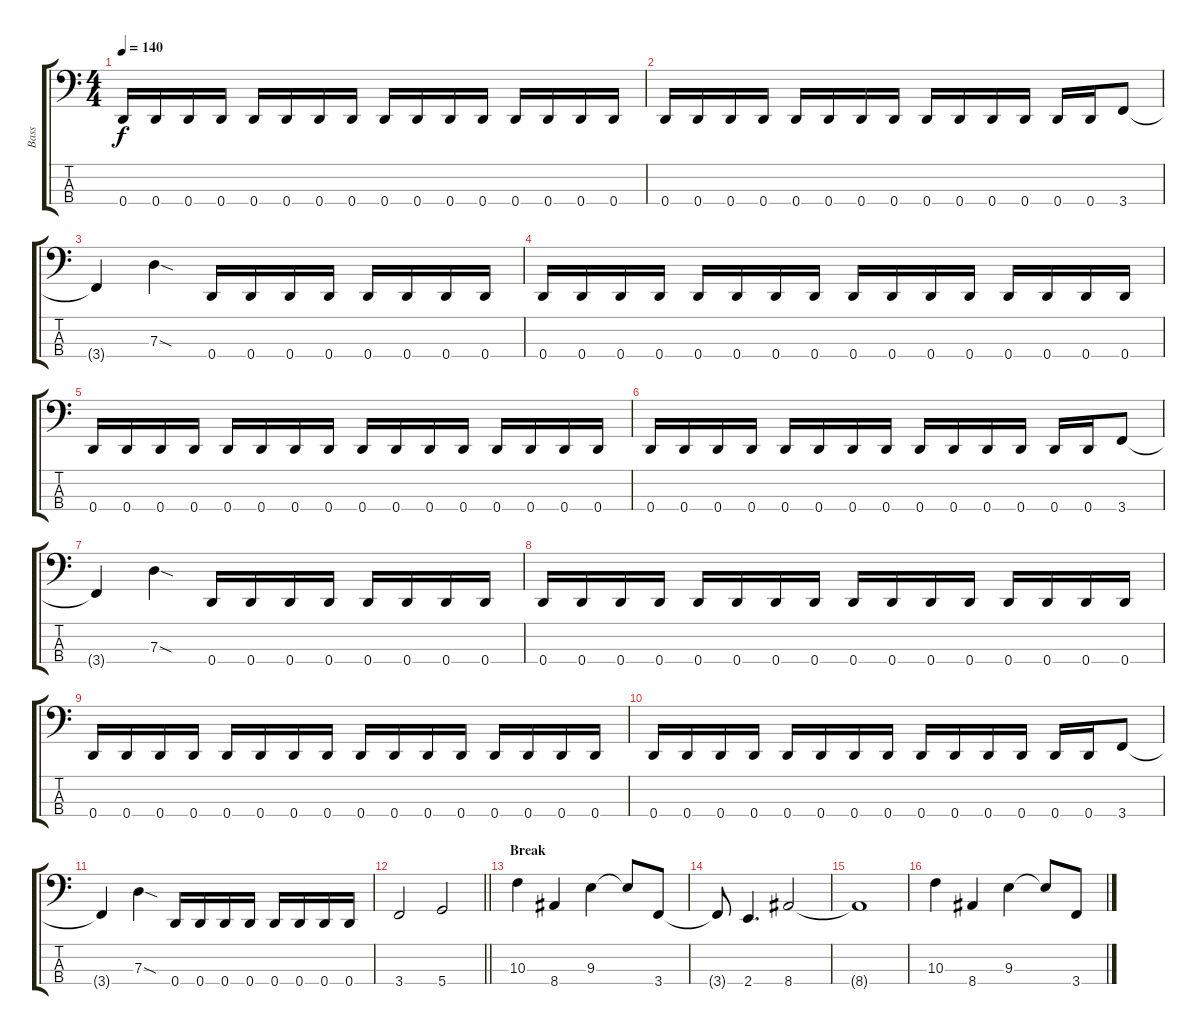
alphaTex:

\track ("Bass" "Bass") {instrument electricbassfinger}
\staff {score tabs}
\tuning (F2 C2 G1 D1) {hide}
\ts (4 4)
\tempo 140
\clef f4
\ks c
0.4.16{dy f} 0.4.16 0.4.16 0.4.16 0.4.16 0.4.16 0.4.16 0.4.16 0.4.16 0.4.16 0.4.16 0.4.16 0.4.16 0.4.16 0.4.16 0.4.16 |
0.4.16 0.4.16 0.4.16 0.4.16 0.4.16 0.4.16 0.4.16 0.4.16 0.4.16 0.4.16 0.4.16 0.4.16 0.4.16 0.4.16 3.4.8 |
3.4{t}.4 7.3{sod}.4 0.4.16 0.4.16 0.4.16 0.4.16 0.4.16 0.4.16 0.4.16 0.4.16 |
0.4.16 0.4.16 0.4.16 0.4.16 0.4.16 0.4.16 0.4.16 0.4.16 0.4.16 0.4.16 0.4.16 0.4.16 0.4.16 0.4.16 0.4.16 0.4.16 |
0.4.16 0.4.16 0.4.16 0.4.16 0.4.16 0.4.16 0.4.16 0.4.16 0.4.16 0.4.16 0.4.16 0.4.16 0.4.16 0.4.16 0.4.16 0.4.16 |
0.4.16 0.4.16 0.4.16 0.4.16 0.4.16 0.4.16 0.4.16 0.4.16 0.4.16 0.4.16 0.4.16 0.4.16 0.4.16 0.4.16 3.4.8 |
3.4{t}.4 7.3{sod}.4 0.4.16 0.4.16 0.4.16 0.4.16 0.4.16 0.4.16 0.4.16 0.4.16 |
0.4.16 0.4.16 0.4.16 0.4.16 0.4.16 0.4.16 0.4.16 0.4.16 0.4.16 0.4.16 0.4.16 0.4.16 0.4.16 0.4.16 0.4.16 0.4.16 |
0.4.16 0.4.16 0.4.16 0.4.16 0.4.16 0.4.16 0.4.16 0.4.16 0.4.16 0.4.16 0.4.16 0.4.16 0.4.16 0.4.16 0.4.16 0.4.16 |
0.4.16 0.4.16 0.4.16 0.4.16 0.4.16 0.4.16 0.4.16 0.4.16 0.4.16 0.4.16 0.4.16 0.4.16 0.4.16 0.4.16 3.4.8 |
3.4{t}.4 7.3{sod}.4 0.4.16 0.4.16 0.4.16 0.4.16 0.4.16 0.4.16 0.4.16 0.4.16 |
\barLineRight lightlight
3.4.2 5.4.2 |
\section ("" "Break")
10.3.4 8.4.4 9.3.4 9.3{t}.8 3.4.8 |
3.4{t}.8 2.4.4{d} 8.4.2 |
8.4{t}.1 |
10.3.4 8.4.4 9.3.4 9.3{t}.8 3.4.8
